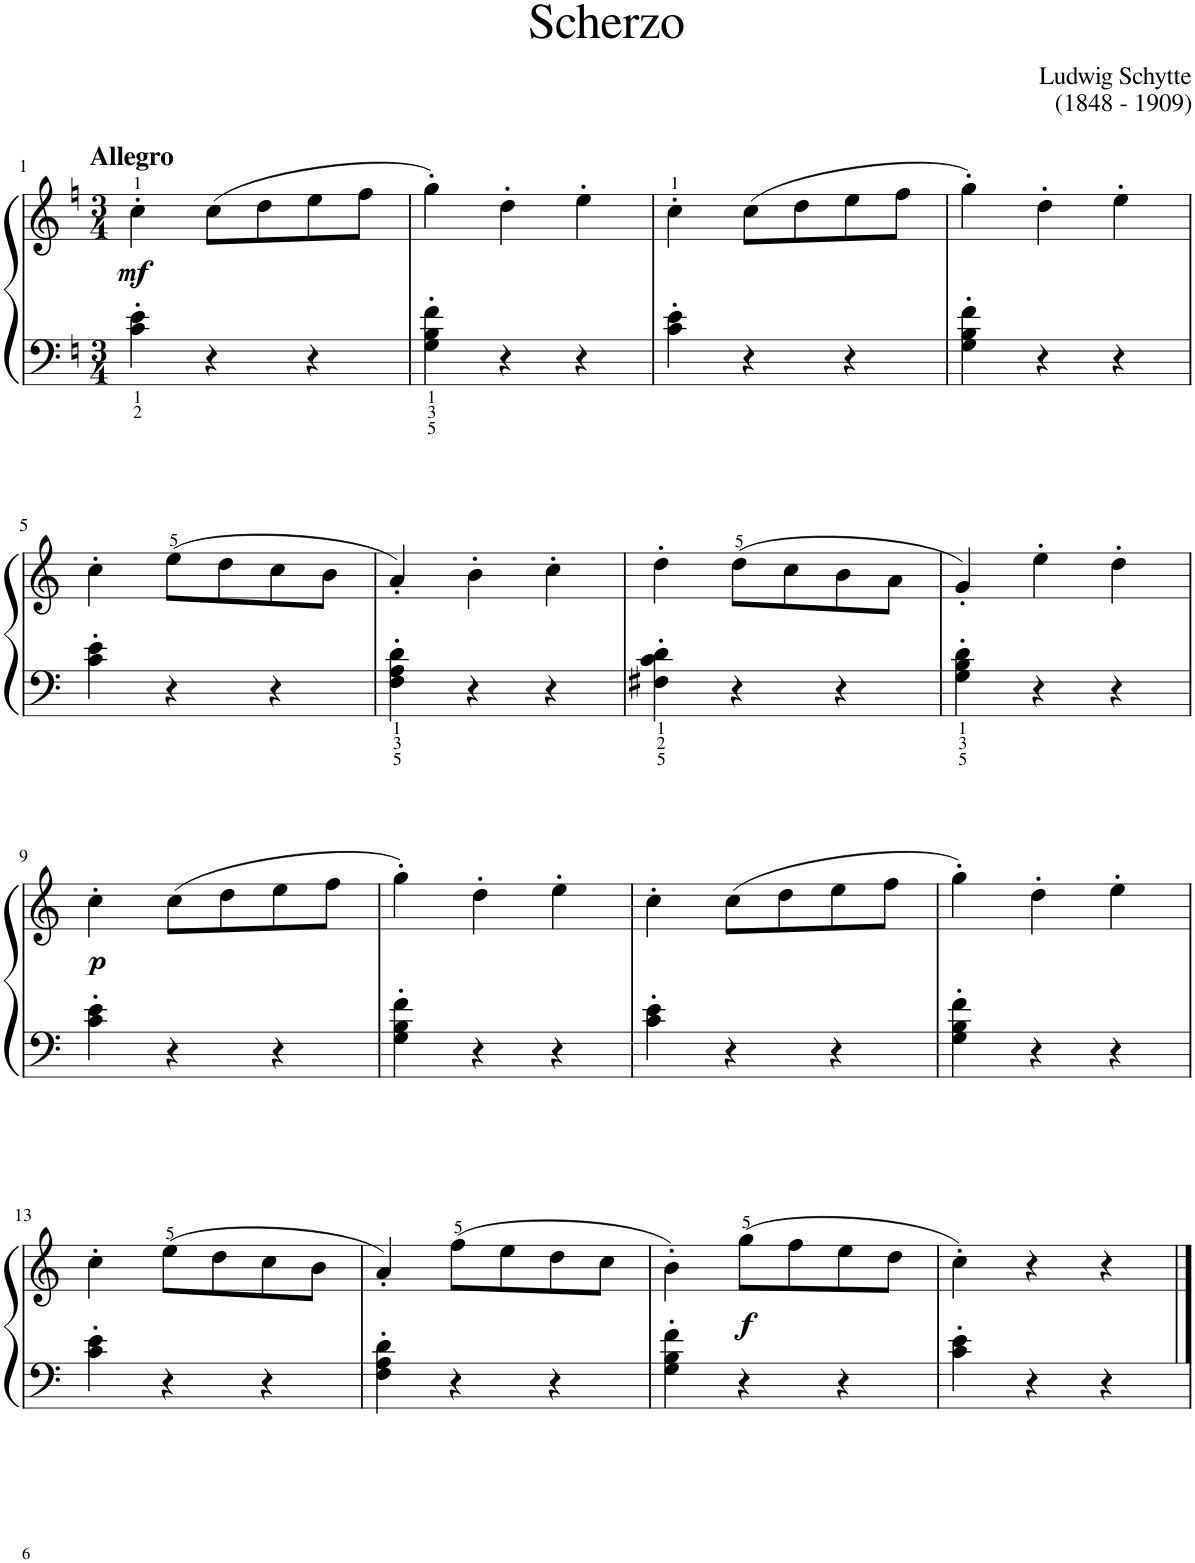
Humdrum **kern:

**kern	**kern	**dynam
*part1	*part1	*part1
*staff2	*staff1	*staff1/2
*I"Piano	*	*
*I'Pno	*	*
!!LO:PB:g=z
*clefF4	*clefG2	*
*k[]	*k[]	*
*M3/4	*M3/4	*
=1	=1	=1
!	!LO:TX:a:B:t=Allegro	!
!	!	!LO:DY:b
4c\' 4e\'	4cc'\	mf
4r	(8cc\L	.
.	8dd\	.
4r	8ee\	.
.	8ff\J	.
=2	=2	=2
4G\' 4B\' 4f\'	4gg'\)	.
4r	4dd'\	.
4r	4ee'\	.
=3	=3	=3
4c\' 4e\'	4cc'\	.
4r	(8cc\L	.
.	8dd\	.
4r	8ee\	.
.	8ff\J	.
=4	=4	=4
4G\' 4B\' 4f\'	4gg'\)	.
4r	4dd'\	.
4r	4ee'\	.
!!LO:LB:g=z
=5	=5	=5
4c\' 4e\'	4cc'\	.
4r	(8ee\L	.
.	8dd\	.
4r	8cc\	.
.	8b\J	.
=6	=6	=6
4F\' 4A\' 4d\'	4a'/)	.
4r	4b'\	.
4r	4cc'\	.
=7	=7	=7
4F#X\' 4c\' 4d\'	4dd'\	.
4r	(8dd\L	.
.	8cc\	.
4r	8b\	.
.	8a\J	.
=8	=8	=8
4G\' 4B\' 4d\'	4g'/)	.
4r	4ee'\	.
4r	4dd'\	.
!!LO:LB:g=z
=9	=9	=9
!	!	!LO:DY:b
4c\' 4e\'	4cc'\	p
4r	(8cc\L	.
.	8dd\	.
4r	8ee\	.
.	8ff\J	.
=10	=10	=10
4G\' 4B\' 4f\'	4gg'\)	.
4r	4dd'\	.
4r	4ee'\	.
=11	=11	=11
4c\' 4e\'	4cc'\	.
4r	(8cc\L	.
.	8dd\	.
4r	8ee\	.
.	8ff\J	.
=12	=12	=12
4G\' 4B\' 4f\'	4gg'\)	.
4r	4dd'\	.
4r	4ee'\	.
!!LO:LB:g=z
=13	=13	=13
4c\' 4e\'	4cc'\	.
4r	(8ee\L	.
.	8dd\	.
4r	8cc\	.
.	8b\J	.
=14	=14	=14
4F\' 4A\' 4d\'	4a'/)	.
4r	(8ff\L	.
.	8ee\	.
4r	8dd\	.
.	8cc\J	.
=15	=15	=15
4G\' 4B\' 4f\'	4b'\)	.
!	!	!LO:DY:b
4r	(8gg\L	f
.	8ff\	.
4r	8ee\	.
.	8dd\J	.
=16	=16	=16
4c\' 4e\'	4cc'\)	.
4r	4r	.
4r	4r	.
==	==	==
*-	*-	*-
